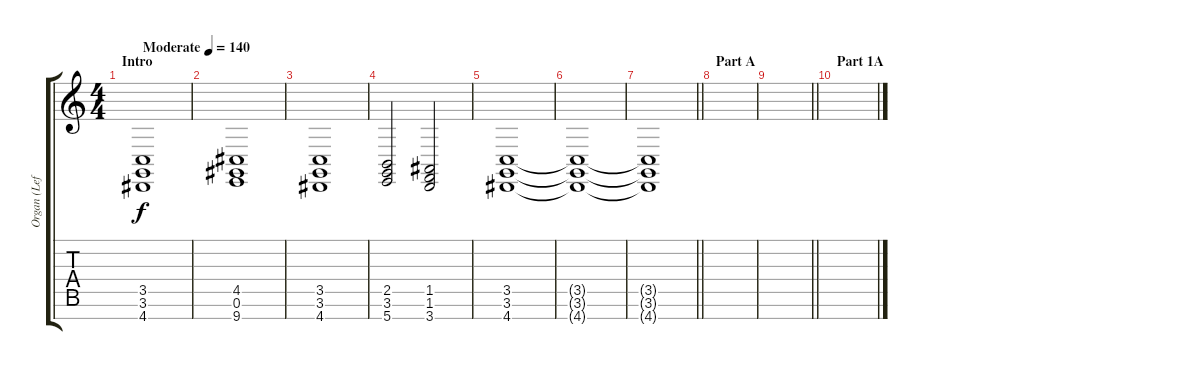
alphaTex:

\track ("Organ (Left Hand)" "Organ (Lef") {instrument churchorgan}
\staff {score tabs}
\tuning (E4 B3 G3 D3 A2 E2 B1) {hide}
\ts (4 4)
\section ("" "Intro")
\tempo (140 "Moderate")
\clef g2
\ks c
(3.5 3.6 4.7).1{dy f instrument churchorgan} |
(4.5 0.6 9.7).1 |
(3.5 3.6 4.7).1 |
(2.5 3.6 5.7).2 (1.5 1.6 3.7).2 |
(3.5 3.6 4.7).1 |
(3.5{t} 3.6{t} 4.7{t}).1 |
\barLineRight lightlight
(3.5{t} 3.6{t} 4.7{t}).1 |
\section ("" "Part A")
|
\barLineRight lightlight
|
\section ("" "Part 1A")
